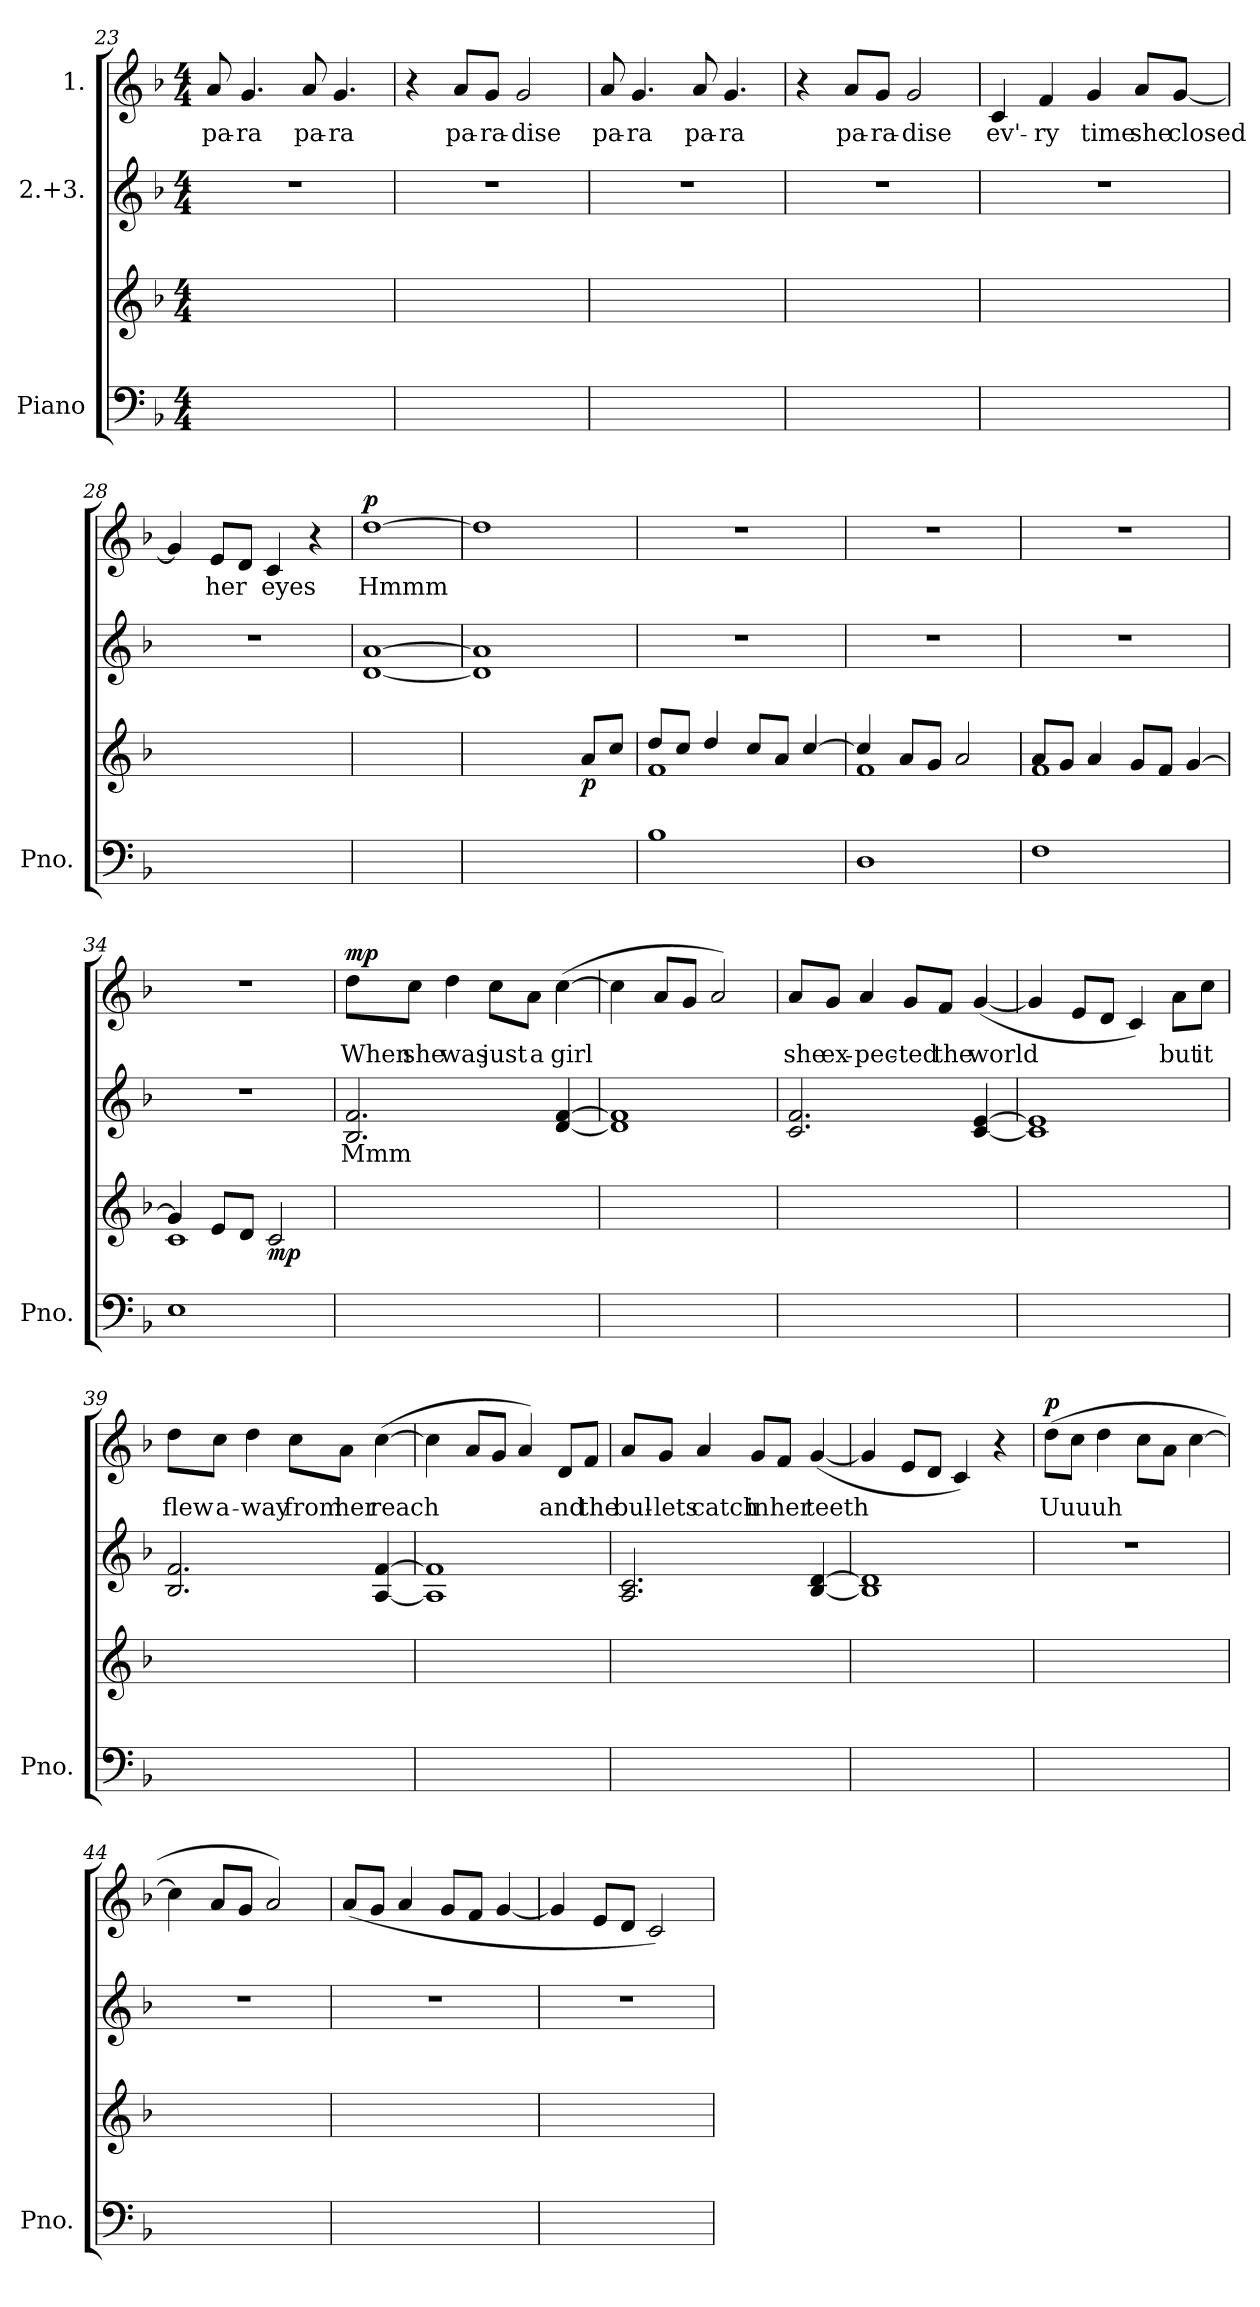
**kern	**kern	**dynam	**kern	**text	**kern	**text	**dynam
*part3	*part3	*part3	*part2	*part2	*part1	*part1	*part1
*staff4	*staff3	*staff3/4	*staff2	*staff2	*staff1	*staff1	*staff1
*I"Piano	*	*	*I"2.+3.	*	*I"1.	*	*
*I'Pno.	*	*	*	*	*	*	*
*clefF4	*clefG2	*	*clefG2	*	*clefG2	*	*
*k[b-]	*k[b-]	*	*k[b-]	*	*k[b-]	*	*
*M4/4	*M4/4	*	*M4/4	*	*M4/4	*	*
=23	=23	=23	=23	=23	=23	=23	=23
!	!	!	!	!	!	!LO:LY:b	!
1ryy	1ryy	.	1r	.	8a/	pa-	.
!	!	!	!	!	!	!LO:LY:b	!
.	.	.	.	.	4.g/	-ra	.
!	!	!	!	!	!	!LO:LY:b	!
.	.	.	.	.	8a/	pa-	.
!	!	!	!	!	!	!LO:LY:b	!
.	.	.	.	.	4.g/	-ra	.
=24	=24	=24	=24	=24	=24	=24	=24
1ryy	1ryy	.	1r	.	4r	.	.
!	!	!	!	!	!	!LO:LY:b	!
.	.	.	.	.	8a/L	pa-	.
!	!	!	!	!	!	!LO:LY:b	!
.	.	.	.	.	8g/J	-ra-	.
!	!	!	!	!	!	!LO:LY:b	!
.	.	.	.	.	2g/	-dise	.
=25	=25	=25	=25	=25	=25	=25	=25
!	!	!	!	!	!	!LO:LY:b	!
1ryy	1ryy	.	1r	.	8a/	pa-	.
!	!	!	!	!	!	!LO:LY:b	!
.	.	.	.	.	4.g/	-ra	.
!	!	!	!	!	!	!LO:LY:b	!
.	.	.	.	.	8a/	pa-	.
!	!	!	!	!	!	!LO:LY:b	!
.	.	.	.	.	4.g/	-ra	.
=26	=26	=26	=26	=26	=26	=26	=26
1ryy	1ryy	.	1r	.	4r	.	.
!	!	!	!	!	!	!LO:LY:b	!
.	.	.	.	.	8a/L	pa-	.
!	!	!	!	!	!	!LO:LY:b	!
.	.	.	.	.	8g/J	-ra-	.
!	!	!	!	!	!	!LO:LY:b	!
.	.	.	.	.	2g/	-dise	.
!!LO:PB:g=z
=27	=27	=27	=27	=27	=27	=27	=27
!	!	!	!	!	!	!LO:LY:b	!
1ryy	1ryy	.	1r	.	4c/	ev'-	.
!	!	!	!	!	!	!LO:LY:b	!
.	.	.	.	.	4f/	-ry	.
!	!	!	!	!	!	!LO:LY:b	!
.	.	.	.	.	4g/	time	.
!	!	!	!	!	!	!LO:LY:b	!
.	.	.	.	.	8a/L	she	.
!	!	!	!	!	!	!LO:LY:b	!
.	.	.	.	.	[8g/J	closed	.
=28	=28	=28	=28	=28	=28	=28	=28
1ryy	1ryy	.	1r	.	4g/]	.	.
!	!	!	!	!	!	!LO:LY:b	!
.	.	.	.	.	8e/L	her	.
.	.	.	.	.	8d/J	.	.
!	!	!	!	!	!	!LO:LY:b	!
.	.	.	.	.	4c/	eyes	.
.	.	.	.	.	4r	.	.
=29	=29	=29	=29	=29	=29	=29	=29
!	!	!	!	!	!	!LO:LY:b	!LO:DY:b
1ryy	1ryy	.	[1d [1a	.	[1dd	Hmmm	p
=30	=30	=30	=30	=30	=30	=30	=30
*	*^	*	*	*	*	*	*
1ryy	1ryy	2ryy	.	1d] 1a]	.	1dd]	.	.
.	.	4ryy	.	.	.	.	.	.
!	!	!	!LO:DY:b	!	!	!	!	!
.	.	8a/L	p	.	.	.	.	.
.	.	8cc/J	.	.	.	.	.	.
=31	=31	=31	=31	=31	=31	=31	=31	=31
1B-	8dd/L	1f	.	1r	.	1r	.	.
.	8cc/J	.	.	.	.	.	.	.
.	4dd/	.	.	.	.	.	.	.
.	8cc/L	.	.	.	.	.	.	.
.	8a/J	.	.	.	.	.	.	.
.	[4cc/	.	.	.	.	.	.	.
=32	=32	=32	=32	=32	=32	=32	=32	=32
1D	4cc/]	1f	.	1r	.	1r	.	.
.	8a/L	.	.	.	.	.	.	.
.	8g/J	.	.	.	.	.	.	.
.	2a/	.	.	.	.	.	.	.
=33	=33	=33	=33	=33	=33	=33	=33	=33
1F	8a/L	1f	.	1r	.	1r	.	.
.	8g/J	.	.	.	.	.	.	.
.	4a/	.	.	.	.	.	.	.
.	8g/L	.	.	.	.	.	.	.
.	8f/J	.	.	.	.	.	.	.
.	[4g/	.	.	.	.	.	.	.
!!LO:LB:g=z
=34	=34	=34	=34	=34	=34	=34	=34	=34
1E	4g/]	1c	.	1r	.	1r	.	.
.	8e/L	.	.	.	.	.	.	.
.	8d/J	.	.	.	.	.	.	.
!	!	!	!LO:DY:b	!	!	!	!	!
.	2c/	.	mp	.	.	.	.	.
*	*v	*v	*	*	*	*	*	*
=35	=35	=35	=35	=35	=35	=35	=35
!	!	!	!	!LO:LY:b	!	!LO:LY:b	!LO:DY:b
1ryy	1ryy	.	2.B-/ 2.f/	Mmm	8dd\L	When	mp
!	!	!	!	!	!	!LO:LY:b	!
.	.	.	.	.	8cc\J	she	.
!	!	!	!	!	!	!LO:LY:b	!
.	.	.	.	.	4dd\	was	.
!	!	!	!	!	!	!LO:LY:b	!
.	.	.	.	.	8cc\L	just	.
!	!	!	!	!	!	!LO:LY:b	!
.	.	.	.	.	8a\J	a	.
!	!	!	!	!	!	!LO:LY:b	!
.	.	.	[4d/ [4f/	.	(>[4cc\	girl	.
=36	=36	=36	=36	=36	=36	=36	=36
1ryy	1ryy	.	1d] 1f]	.	4cc\]	.	.
.	.	.	.	.	8a/L	.	.
.	.	.	.	.	8g/J	.	.
.	.	.	.	.	2a/)	.	.
=37	=37	=37	=37	=37	=37	=37	=37
!	!	!	!	!	!	!LO:LY:b	!
1ryy	1ryy	.	2.c/ 2.f/	.	8a/L	she	.
!	!	!	!	!	!	!LO:LY:b	!
.	.	.	.	.	8g/J	ex-	.
!	!	!	!	!	!	!LO:LY:b	!
.	.	.	.	.	4a/	-pec-	.
!	!	!	!	!	!	!LO:LY:b	!
.	.	.	.	.	8g/L	-ted	.
!	!	!	!	!	!	!LO:LY:b	!
.	.	.	.	.	8f/J	the	.
!	!	!	!	!	!	!LO:LY:b	!
.	.	.	[4c/ [4e/	.	(<[4g/	world	.
=38	=38	=38	=38	=38	=38	=38	=38
1ryy	1ryy	.	1c] 1e]	.	4g/]	.	.
.	.	.	.	.	8e/L	.	.
.	.	.	.	.	8d/J	.	.
.	.	.	.	.	4c/)	.	.
!	!	!	!	!	!	!LO:LY:b	!
.	.	.	.	.	8a\L	but	.
!	!	!	!	!	!	!LO:LY:b	!
.	.	.	.	.	8cc\J	it	.
!!LO:LB:g=z
=39	=39	=39	=39	=39	=39	=39	=39
!	!	!	!	!	!	!LO:LY:b	!
1ryy	1ryy	.	2.B-/ 2.f/	.	8dd\L	flew	.
!	!	!	!	!	!	!LO:LY:b	!
.	.	.	.	.	8cc\J	a-	.
!	!	!	!	!	!	!LO:LY:b	!
.	.	.	.	.	4dd\	-way	.
!	!	!	!	!	!	!LO:LY:b	!
.	.	.	.	.	8cc\L	from	.
!	!	!	!	!	!	!LO:LY:b	!
.	.	.	.	.	8a\J	her	.
!	!	!	!	!	!	!LO:LY:b	!
.	.	.	[4A/ [4f/	.	(>[4cc\	reach	.
=40	=40	=40	=40	=40	=40	=40	=40
1ryy	1ryy	.	1A] 1f]	.	4cc\]	.	.
.	.	.	.	.	8a/L	.	.
.	.	.	.	.	8g/J	.	.
.	.	.	.	.	4a/)	.	.
!	!	!	!	!	!	!LO:LY:b	!
.	.	.	.	.	8d/L	and	.
!	!	!	!	!	!	!LO:LY:b	!
.	.	.	.	.	8f/J	the	.
=41	=41	=41	=41	=41	=41	=41	=41
!	!	!	!	!	!	!LO:LY:b	!
1ryy	1ryy	.	2.A/ 2.c/	.	8a/L	bul-	.
!	!	!	!	!	!	!LO:LY:b	!
.	.	.	.	.	8g/J	-lets	.
!	!	!	!	!	!	!LO:LY:b	!
.	.	.	.	.	4a/	catch	.
!	!	!	!	!	!	!LO:LY:b	!
.	.	.	.	.	8g/L	in	.
!	!	!	!	!	!	!LO:LY:b	!
.	.	.	.	.	8f/J	her	.
!	!	!	!	!	!	!LO:LY:b	!
.	.	.	[4B-/ [4d/	.	(<[4g/	teeth	.
=42	=42	=42	=42	=42	=42	=42	=42
1ryy	1ryy	.	1B-] 1d]	.	4g/]	.	.
.	.	.	.	.	8e/L	.	.
.	.	.	.	.	8d/J	.	.
.	.	.	.	.	4c/)	.	.
.	.	.	.	.	4r	.	.
!!LO:PB:g=z
=43	=43	=43	=43	=43	=43	=43	=43
!	!	!	!	!	!	!LO:LY:b	!LO:DY:b
1ryy	1ryy	.	1r	.	(>8dd\L	Uuuuh	p
.	.	.	.	.	8cc\J	.	.
.	.	.	.	.	4dd\	.	.
.	.	.	.	.	8cc\L	.	.
.	.	.	.	.	8a\J	.	.
.	.	.	.	.	[4cc\	.	.
=44	=44	=44	=44	=44	=44	=44	=44
1ryy	1ryy	.	1r	.	4cc\]	.	.
.	.	.	.	.	8a/L	.	.
.	.	.	.	.	8g/J	.	.
.	.	.	.	.	2a/)	.	.
=45	=45	=45	=45	=45	=45	=45	=45
1ryy	1ryy	.	1r	.	(>8a/L	.	.
.	.	.	.	.	8g/J	.	.
.	.	.	.	.	4a/	.	.
.	.	.	.	.	8g/L	.	.
.	.	.	.	.	8f/J	.	.
.	.	.	.	.	[4g/	.	.
=46	=46	=46	=46	=46	=46	=46	=46
1ryy	1ryy	.	1r	.	4g/]	.	.
.	.	.	.	.	8e/L	.	.
.	.	.	.	.	8d/J	.	.
.	.	.	.	.	2c/)	.	.
=	=	=	=	=	=	=	=
*-	*-	*-	*-	*-	*-	*-	*-
